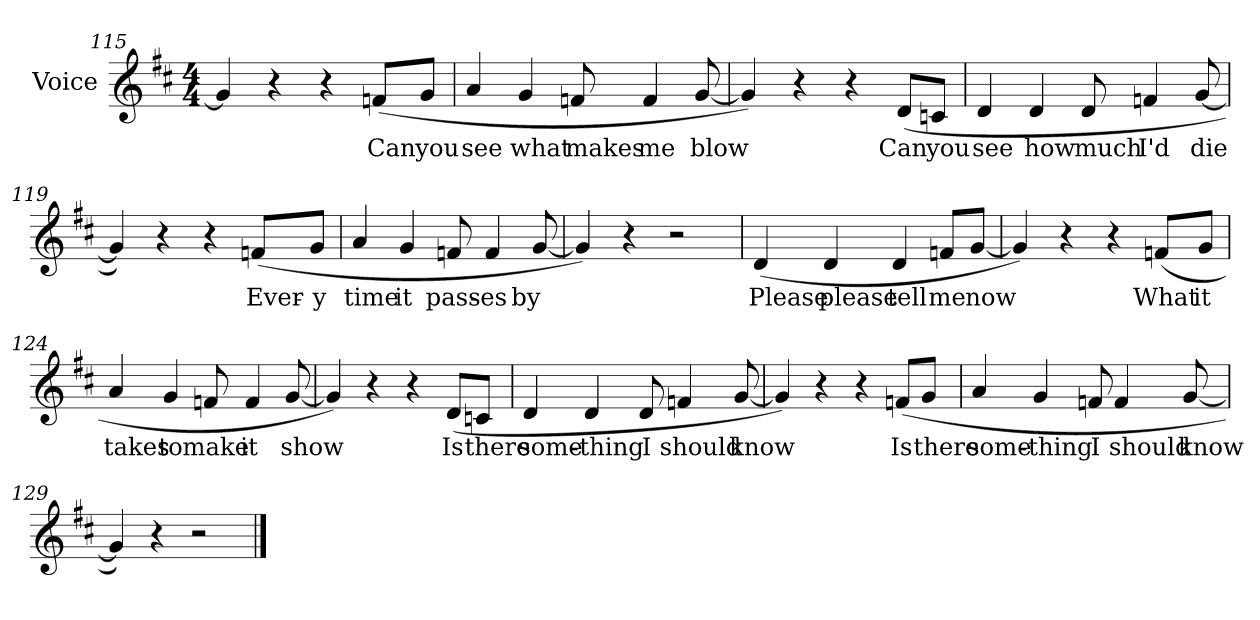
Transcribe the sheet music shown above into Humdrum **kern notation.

**kern	**text
*part1	*part1
*staff1	*staff1
*I"Voice	*
*I'Voice	*
*clefG2	*
*k[f#c#]	*
*D:	*
*M4/4	*
=115	=115
4gi/]	.
4r	.
4r	.
!	!LO:LY:b:color=#000000
(8fni/L	Can
!	!LO:LY:b:color=#000000
8gi/J	you
=116	=116
!	!LO:LY:b:color=#000000
4ai/	see
!	!LO:LY:b:color=#000000
4gi/	what
!	!LO:LY:b:color=#000000
8fni/	makes
!	!LO:LY:b:color=#000000
4fi/	me
!	!LO:LY:b:color=#000000
[8gi/	blow
=117	=117
4gi/])	.
4r	.
4r	.
!	!LO:LY:b:color=#000000
(8di/L	Can
!	!LO:LY:b:color=#000000
8cni/J	you
!!LO:LB:g=z
=118	=118
!	!LO:LY:b:color=#000000
4di/	see
!	!LO:LY:b:color=#000000
4di/	how
!	!LO:LY:b:color=#000000
8di/	much
!	!LO:LY:b:color=#000000
4fni/	I'd
!	!LO:LY:b:color=#000000
[8gi/	die
=119	=119
4gi/])	.
4r	.
4r	.
!	!LO:LY:b:color=#000000
(8fni/L	Ever-
!	!LO:LY:b:color=#000000
8gi/J	-y
=120	=120
!	!LO:LY:b:color=#000000
4ai/	time
!	!LO:LY:b:color=#000000
4gi/	it
!	!LO:LY:b:color=#000000
8fni/	pass-
!	!LO:LY:b:color=#000000
4fi/	-es
!	!LO:LY:b:color=#000000
[8gi/	by
=121	=121
4gi/])	.
4r	.
2r	.
!!LO:LB:g=z
=122	=122
!	!LO:LY:b:color=#000000
(4di/	Please
!	!LO:LY:b:color=#000000
4di/	please
!	!LO:LY:b:color=#000000
4di/	tell
!	!LO:LY:b:color=#000000
8fni/L	me
!	!LO:LY:b:color=#000000
[8gi/J	now
=123	=123
4gi/])	.
4r	.
4r	.
!	!LO:LY:b:color=#000000
(8fni/L	What
!	!LO:LY:b:color=#000000
8gi/J	it
=124	=124
!	!LO:LY:b:color=#000000
4ai/	takes
!	!LO:LY:b:color=#000000
4gi/	to
!	!LO:LY:b:color=#000000
8fni/	make
!	!LO:LY:b:color=#000000
4fi/	it
!	!LO:LY:b:color=#000000
[8gi/	show
=125	=125
4gi/])	.
4r	.
4r	.
!	!LO:LY:b:color=#000000
(8di/L	Is
!	!LO:LY:b:color=#000000
8cni/J	there
!!LO:LB:g=z
=126	=126
!	!LO:LY:b:color=#000000
4di/	some-
!	!LO:LY:b:color=#000000
4di/	-thing
!	!LO:LY:b:color=#000000
8di/	I
!	!LO:LY:b:color=#000000
4fni/	should
!	!LO:LY:b:color=#000000
[8gi/	know
=127	=127
4gi/])	.
4r	.
4r	.
!	!LO:LY:b:color=#000000
(8fni/L	Is
!	!LO:LY:b:color=#000000
8gi/J	there
=128	=128
!	!LO:LY:b:color=#000000
4ai/	some-
!	!LO:LY:b:color=#000000
4gi/	-thing
!	!LO:LY:b:color=#000000
8fni/	I
!	!LO:LY:b:color=#000000
4fi/	should
!	!LO:LY:b:color=#000000
[8gi/	know
=129	=129
4gi/])	.
4r	.
2r	.
==	==
*-	*-
